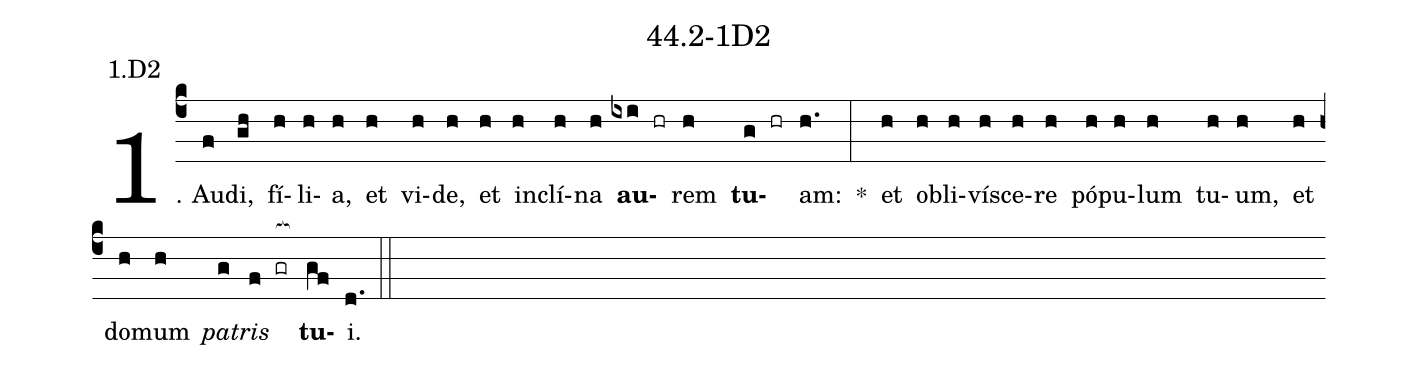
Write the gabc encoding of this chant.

name: 44.2-1D2;
annotation: 1.D2;
%%
(c4)1. Au(f)di,(gh) fí(h)li(h)a,(h) et(h) vi(h)de,(h) et(h) in(h)clí(h)na(h) <b>au</b>(ixi hr)rem(h) <b>tu</b>(g hr)am:(h.) *(:) et(h) ob(h)li(h)ví(h)sce(h)re(h) pó(h)pu(h)lum(h) tu(h)um,(h) et(h) do(h)mum(h) <i>pa</i>(g)<i>tris</i>(f gr[ocb:1{]) <b>tu</b>(gf[ocb:0}])i.(d.) (::)


%E(h) u(h) o(g) u(f) a(gf) e.(d.) (::)
